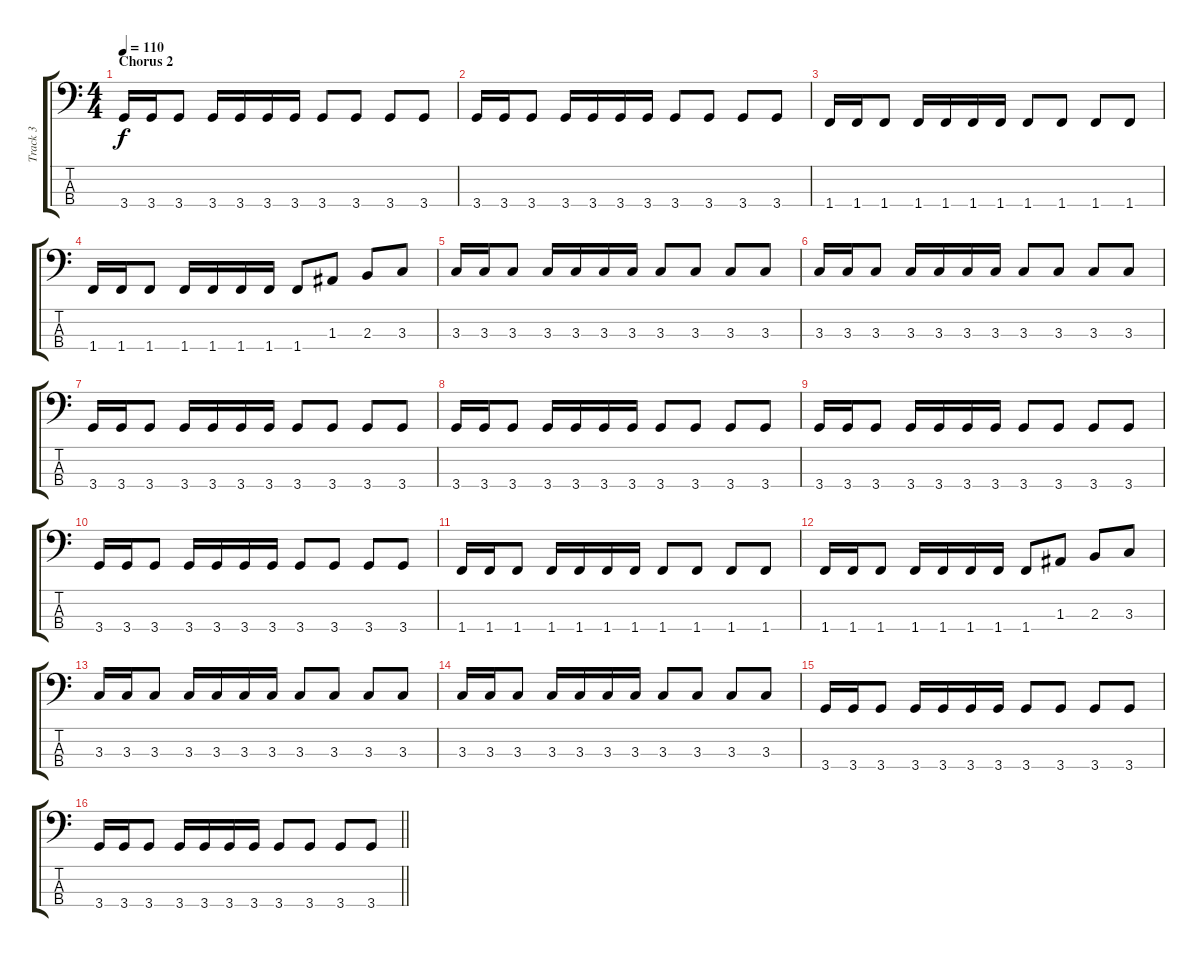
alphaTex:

\track ("Track 3" "Track 3") {instrument electricbassfinger}
\staff {score tabs}
\tuning (G2 D2 A1 E1) {hide}
\ts (4 4)
\section ("" "Chorus 2")
\tempo 110
\clef f4
\ks c
3.4.16{dy f} 3.4.16 3.4.8 3.4.16 3.4.16 3.4.16 3.4.16 3.4.8 3.4.8 3.4.8 3.4.8 |
3.4.16 3.4.16 3.4.8 3.4.16 3.4.16 3.4.16 3.4.16 3.4.8 3.4.8 3.4.8 3.4.8 |
1.4.16 1.4.16 1.4.8 1.4.16 1.4.16 1.4.16 1.4.16 1.4.8 1.4.8 1.4.8 1.4.8 |
1.4.16 1.4.16 1.4.8 1.4.16 1.4.16 1.4.16 1.4.16 1.4.8 1.3.8 2.3.8 3.3.8 |
3.3.16 3.3.16 3.3.8 3.3.16 3.3.16 3.3.16 3.3.16 3.3.8 3.3.8 3.3.8 3.3.8 |
3.3.16 3.3.16 3.3.8 3.3.16 3.3.16 3.3.16 3.3.16 3.3.8 3.3.8 3.3.8 3.3.8 |
3.4.16 3.4.16 3.4.8 3.4.16 3.4.16 3.4.16 3.4.16 3.4.8 3.4.8 3.4.8 3.4.8 |
3.4.16 3.4.16 3.4.8 3.4.16 3.4.16 3.4.16 3.4.16 3.4.8 3.4.8 3.4.8 3.4.8 |
3.4.16 3.4.16 3.4.8 3.4.16 3.4.16 3.4.16 3.4.16 3.4.8 3.4.8 3.4.8 3.4.8 |
3.4.16 3.4.16 3.4.8 3.4.16 3.4.16 3.4.16 3.4.16 3.4.8 3.4.8 3.4.8 3.4.8 |
1.4.16 1.4.16 1.4.8 1.4.16 1.4.16 1.4.16 1.4.16 1.4.8 1.4.8 1.4.8 1.4.8 |
1.4.16 1.4.16 1.4.8 1.4.16 1.4.16 1.4.16 1.4.16 1.4.8 1.3.8 2.3.8 3.3.8 |
3.3.16 3.3.16 3.3.8 3.3.16 3.3.16 3.3.16 3.3.16 3.3.8 3.3.8 3.3.8 3.3.8 |
3.3.16 3.3.16 3.3.8 3.3.16 3.3.16 3.3.16 3.3.16 3.3.8 3.3.8 3.3.8 3.3.8 |
3.4.16 3.4.16 3.4.8 3.4.16 3.4.16 3.4.16 3.4.16 3.4.8 3.4.8 3.4.8 3.4.8 |
\barLineRight lightlight
3.4.16 3.4.16 3.4.8 3.4.16 3.4.16 3.4.16 3.4.16 3.4.8 3.4.8 3.4.8 3.4.8
